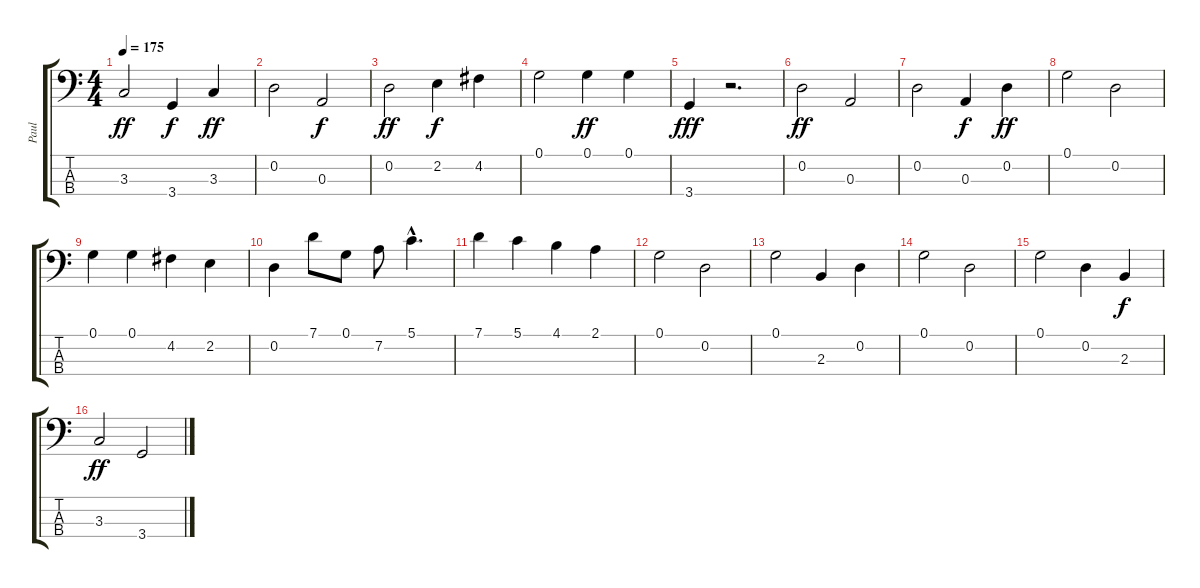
\track ("Paul " "Paul ") {instrument electricbassfinger}
\staff {score tabs}
\tuning (G2 D2 A1 E1) {hide}
\ts (4 4)
\tempo 175
\clef f4
\ks c
3.3.2{dy ff} 3.4.4{dy f} 3.3.4{dy ff} |
0.2.2 0.3.2{dy f} |
0.2.2{dy ff} 2.2.4{dy f} 4.2.4 |
0.1.2 0.1.4{dy ff} 0.1.4 |
3.4.4{dy fff} r.2{d} |
0.2.2{dy ff} 0.3.2 |
0.2.2 0.3.4{dy f} 0.2.4{dy ff} |
0.1.2 0.2.2 |
0.1.4 0.1.4 4.2.4 2.2.4 |
0.2.4 7.1.8 0.1.8 7.2.8 5.1{hac}.4{d} |
7.1.4 5.1.4 4.1.4 2.1.4 |
0.1.2 0.2.2 |
0.1.2 2.3.4 0.2.4 |
0.1.2 0.2.2 |
0.1.2 0.2.4 2.3.4{dy f} |
3.3.2{dy ff} 3.4.2
